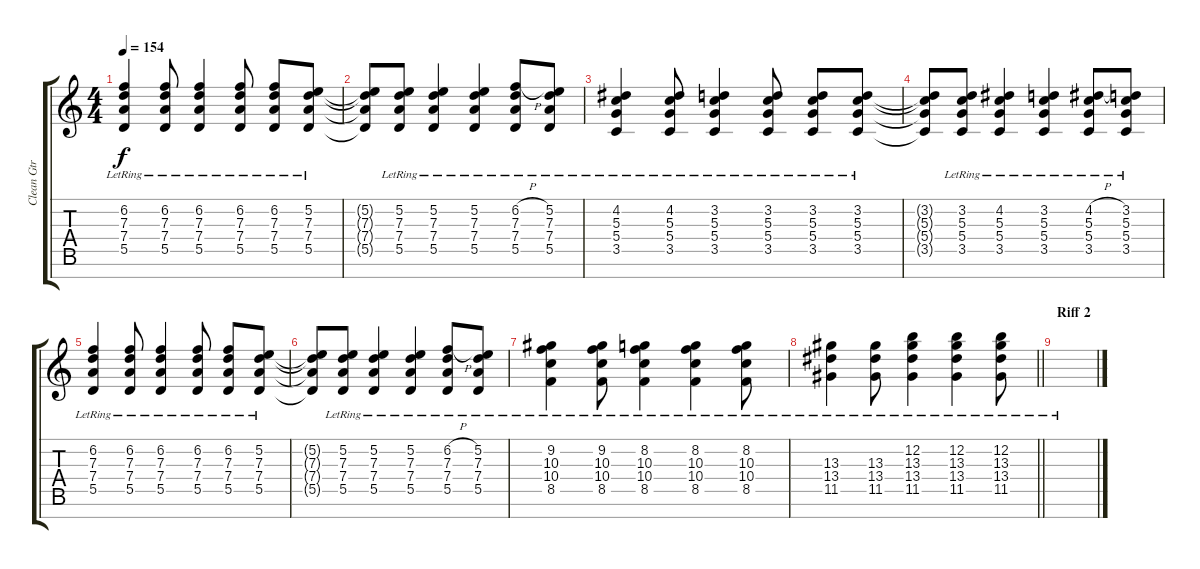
\track ("Clean Gtr" "Clean Gtr") {instrument acousticguitarsteel}
\staff {score tabs}
\tuning (E4 B3 G3 D3 A2 E2 B1) {hide}
\ts (4 4)
\tempo 154
\clef g2
\ks c
(6.2{lr} 7.3{lr} 7.4{lr} 5.5{lr}).4{dy f} (6.2{lr} 7.3{lr} 7.4{lr} 5.5{lr}).8 (6.2{lr} 7.3{lr} 7.4{lr} 5.5{lr}).4 (6.2{lr} 7.3{lr} 7.4{lr} 5.5{lr}).8 (6.2{lr} 7.3{lr} 7.4{lr} 5.5{lr}).8 (5.2{lr} 7.3{lr} 7.4{lr} 5.5{lr}).8 |
(5.2{t} 7.3{t} 7.4{t} 5.5{t}).8 (5.2{lr} 7.3{lr} 7.4{lr} 5.5{lr}).8 (5.2{lr} 7.3{lr} 7.4{lr} 5.5{lr}).4 (5.2{lr} 7.3{lr} 7.4{lr} 5.5{lr}).4 (6.2{h lr} 7.3{lr} 7.4{lr} 5.5{lr}).8 (5.2{lr} 7.3{lr} 7.4{lr} 5.5{lr}).8 |
(4.2{lr} 5.3{lr} 5.4{lr} 3.5{lr}).4 (4.2{lr} 5.3{lr} 5.4{lr} 3.5{lr}).8 (3.2{lr} 5.3{lr} 5.4{lr} 3.5{lr}).4 (3.2{lr} 5.3{lr} 5.4{lr} 3.5{lr}).8 (3.2{lr} 5.3{lr} 5.4{lr} 3.5{lr}).8 (3.2{lr} 5.3{lr} 5.4{lr} 3.5{lr}).8 |
(3.2{t} 5.3{t} 5.4{t} 3.5{t}).8 (3.2{lr} 5.3{lr} 5.4{lr} 3.5{lr}).8 (4.2{lr} 5.3{lr} 5.4{lr} 3.5{lr}).4 (3.2{lr} 5.3{lr} 5.4{lr} 3.5{lr}).4 (4.2{h lr} 5.3{lr} 5.4{lr} 3.5{lr}).8 (3.2{lr} 5.3{lr} 5.4{lr} 3.5{lr}).8 |
(6.2{lr} 7.3{lr} 7.4{lr} 5.5{lr}).4 (6.2{lr} 7.3{lr} 7.4{lr} 5.5{lr}).8 (6.2{lr} 7.3{lr} 7.4{lr} 5.5{lr}).4 (6.2{lr} 7.3{lr} 7.4{lr} 5.5{lr}).8 (6.2{lr} 7.3{lr} 7.4{lr} 5.5{lr}).8 (5.2{lr} 7.3{lr} 7.4{lr} 5.5{lr}).8 |
(5.2{t} 7.3{t} 7.4{t} 5.5{t}).8 (5.2{lr} 7.3{lr} 7.4{lr} 5.5{lr}).8 (5.2{lr} 7.3{lr} 7.4{lr} 5.5{lr}).4 (5.2{lr} 7.3{lr} 7.4{lr} 5.5{lr}).4 (6.2{h lr} 7.3{lr} 7.4{lr} 5.5{lr}).8 (5.2{lr} 7.3{lr} 7.4{lr} 5.5{lr}).8 |
(9.2{lr} 10.3{lr} 10.4{lr} 8.5{lr}).4 (9.2{lr} 10.3{lr} 10.4{lr} 8.5{lr}).8 (8.2{lr} 10.3{lr} 10.4{lr} 8.5{lr}).4 (8.2{lr} 10.3{lr} 10.4{lr} 8.5{lr}).4 (8.2{lr} 10.3{lr} 10.4{lr} 8.5{lr}).8 |
\barLineRight lightlight
(13.3{lr} 13.4{lr} 11.5{lr}).4 (13.3{lr} 13.4{lr} 11.5{lr}).8 (12.2{lr} 13.3{lr} 13.4{lr} 11.5{lr}).4 (12.2{lr} 13.3{lr} 13.4{lr} 11.5{lr}).4 (12.2{lr} 13.3{lr} 13.4{lr} 11.5{lr}).8 |
\section ("" "Riff 2")
